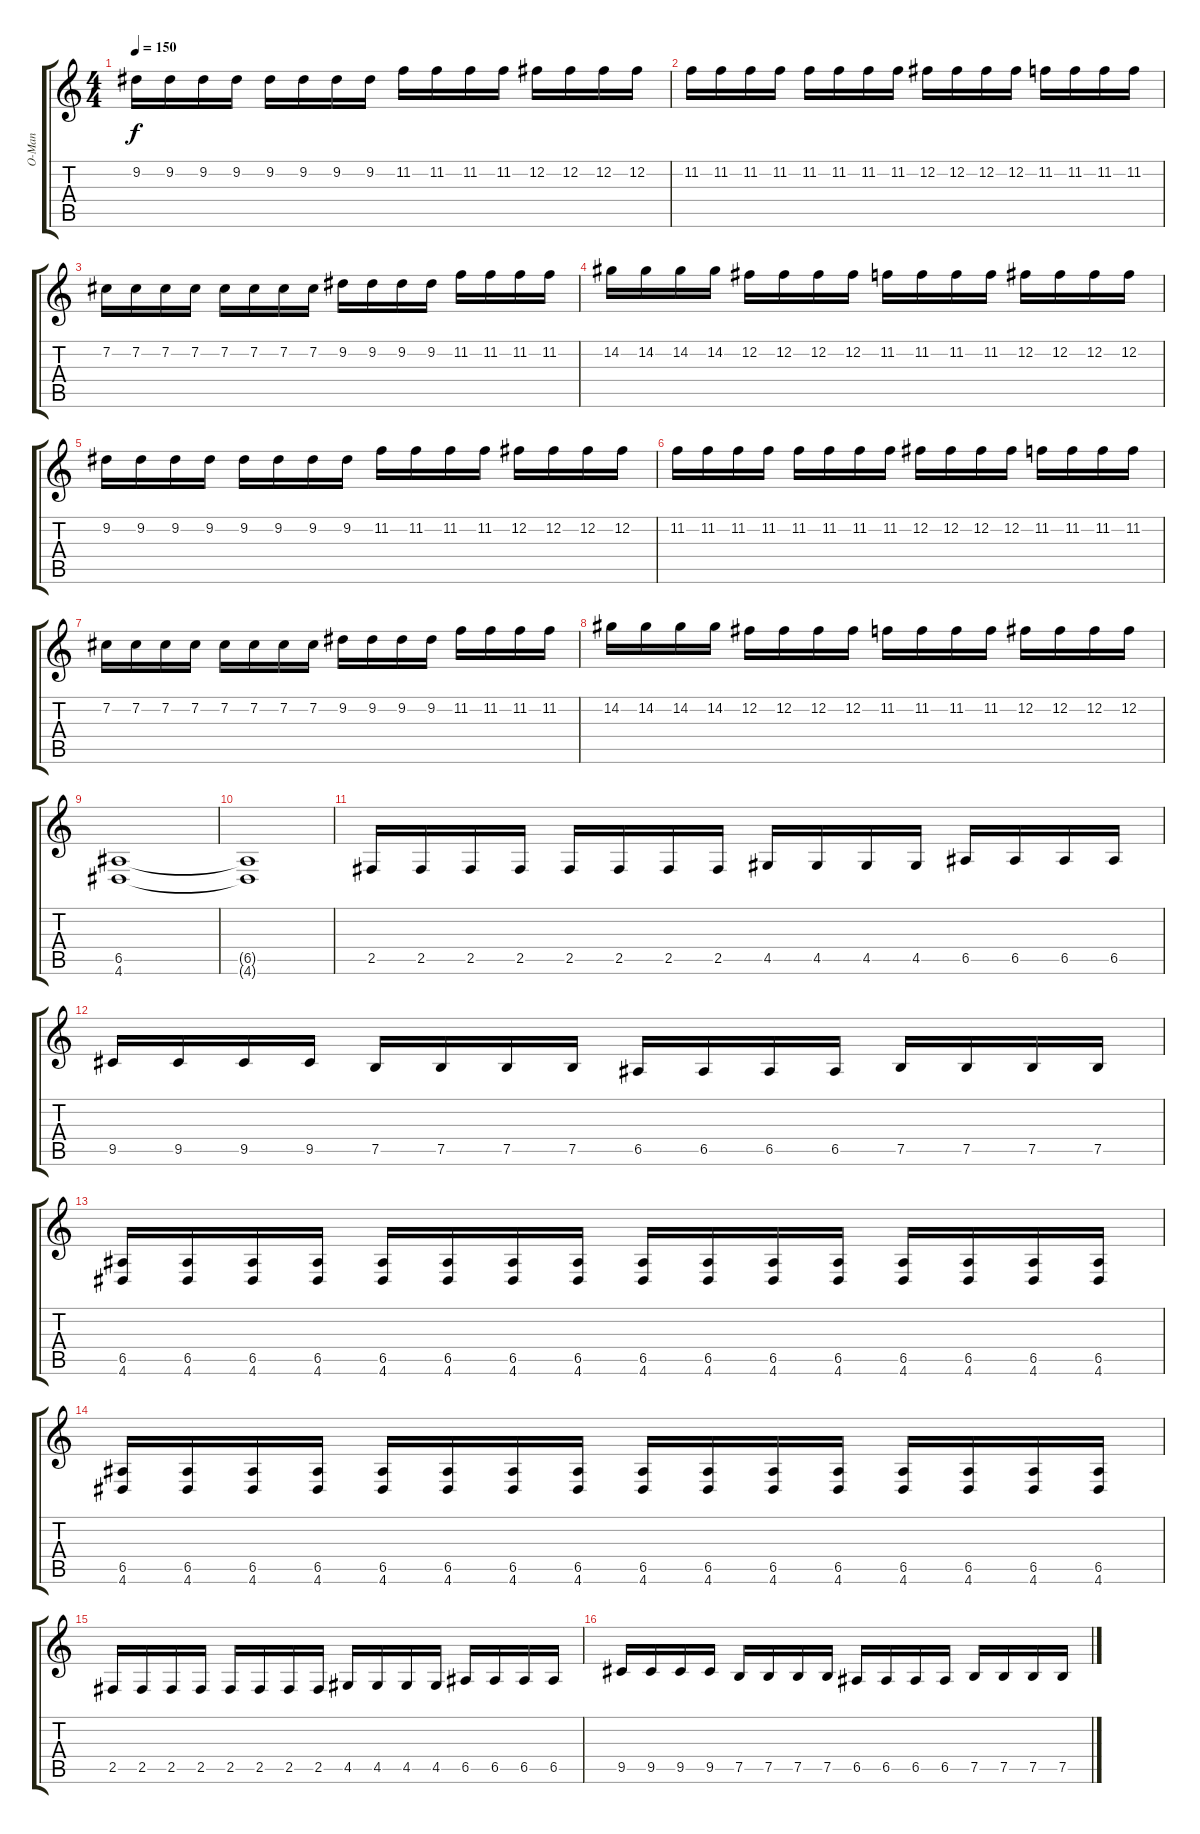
\track ("O-Man" "O-Man") {instrument distortionguitar}
\staff {score tabs}
\tuning (B3 Gb3 D3 A2 E2 B1) {hide}
\ts (4 4)
\tempo 150
\clef g2
\ks c
9.2.16{dy f} 9.2.16 9.2.16 9.2.16 9.2.16 9.2.16 9.2.16 9.2.16 11.2.16 11.2.16 11.2.16 11.2.16 12.2.16 12.2.16 12.2.16 12.2.16 |
11.2.16 11.2.16 11.2.16 11.2.16 11.2.16 11.2.16 11.2.16 11.2.16 12.2.16 12.2.16 12.2.16 12.2.16 11.2.16 11.2.16 11.2.16 11.2.16 |
7.2.16 7.2.16 7.2.16 7.2.16 7.2.16 7.2.16 7.2.16 7.2.16 9.2.16 9.2.16 9.2.16 9.2.16 11.2.16 11.2.16 11.2.16 11.2.16 |
14.2.16 14.2.16 14.2.16 14.2.16 12.2.16 12.2.16 12.2.16 12.2.16 11.2.16 11.2.16 11.2.16 11.2.16 12.2.16 12.2.16 12.2.16 12.2.16 |
9.2.16 9.2.16 9.2.16 9.2.16 9.2.16 9.2.16 9.2.16 9.2.16 11.2.16 11.2.16 11.2.16 11.2.16 12.2.16 12.2.16 12.2.16 12.2.16 |
11.2.16 11.2.16 11.2.16 11.2.16 11.2.16 11.2.16 11.2.16 11.2.16 12.2.16 12.2.16 12.2.16 12.2.16 11.2.16 11.2.16 11.2.16 11.2.16 |
7.2.16 7.2.16 7.2.16 7.2.16 7.2.16 7.2.16 7.2.16 7.2.16 9.2.16 9.2.16 9.2.16 9.2.16 11.2.16 11.2.16 11.2.16 11.2.16 |
14.2.16 14.2.16 14.2.16 14.2.16 12.2.16 12.2.16 12.2.16 12.2.16 11.2.16 11.2.16 11.2.16 11.2.16 12.2.16 12.2.16 12.2.16 12.2.16 |
(6.5 4.6).1 |
(6.5{t} 4.6{t}).1 |
2.5.16 2.5.16 2.5.16 2.5.16 2.5.16 2.5.16 2.5.16 2.5.16 4.5.16 4.5.16 4.5.16 4.5.16 6.5.16 6.5.16 6.5.16 6.5.16 |
9.5.16 9.5.16 9.5.16 9.5.16 7.5.16 7.5.16 7.5.16 7.5.16 6.5.16 6.5.16 6.5.16 6.5.16 7.5.16 7.5.16 7.5.16 7.5.16 |
(6.5 4.6).16 (6.5 4.6).16 (6.5 4.6).16 (6.5 4.6).16 (6.5 4.6).16 (6.5 4.6).16 (6.5 4.6).16 (6.5 4.6).16 (6.5 4.6).16 (6.5 4.6).16 (6.5 4.6).16 (6.5 4.6).16 (6.5 4.6).16 (6.5 4.6).16 (6.5 4.6).16 (6.5 4.6).16 |
(6.5 4.6).16 (6.5 4.6).16 (6.5 4.6).16 (6.5 4.6).16 (6.5 4.6).16 (6.5 4.6).16 (6.5 4.6).16 (6.5 4.6).16 (6.5 4.6).16 (6.5 4.6).16 (6.5 4.6).16 (6.5 4.6).16 (6.5 4.6).16 (6.5 4.6).16 (6.5 4.6).16 (6.5 4.6).16 |
2.5.16 2.5.16 2.5.16 2.5.16 2.5.16 2.5.16 2.5.16 2.5.16 4.5.16 4.5.16 4.5.16 4.5.16 6.5.16 6.5.16 6.5.16 6.5.16 |
9.5.16 9.5.16 9.5.16 9.5.16 7.5.16 7.5.16 7.5.16 7.5.16 6.5.16 6.5.16 6.5.16 6.5.16 7.5.16 7.5.16 7.5.16 7.5.16
